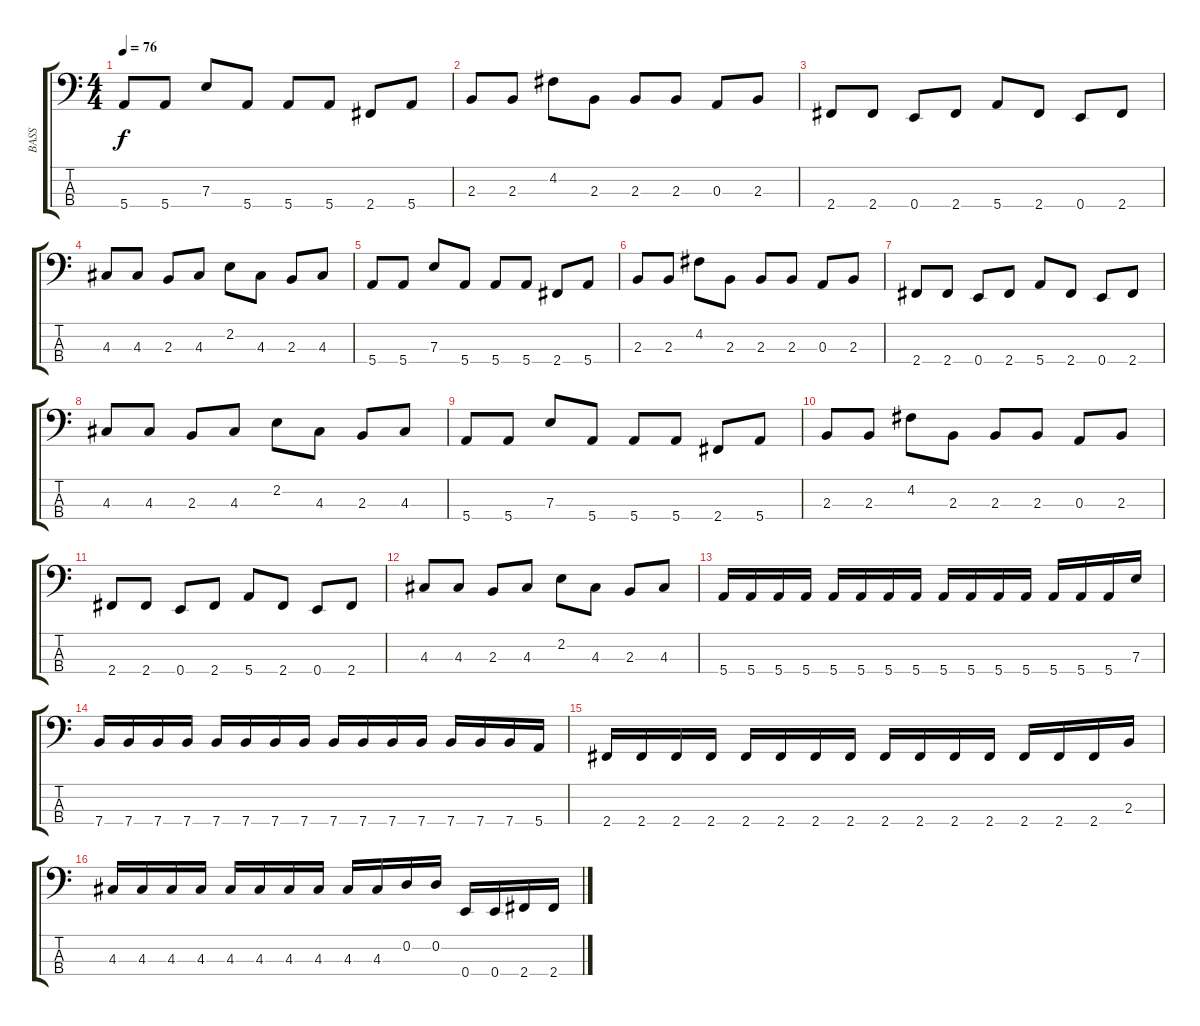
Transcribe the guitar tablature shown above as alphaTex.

\track ("BASS" "BASS") {instrument electricbasspick}
\staff {score tabs}
\tuning (G2 D2 A1 E1) {hide}
\ts (4 4)
\tempo 76
\clef f4
\ks c
5.4.8{dy f} 5.4.8 7.3.8 5.4.8 5.4.8 5.4.8 2.4.8 5.4.8 |
2.3.8 2.3.8 4.2.8 2.3.8 2.3.8 2.3.8 0.3.8 2.3.8 |
2.4.8 2.4.8 0.4.8 2.4.8 5.4.8 2.4.8 0.4.8 2.4.8 |
4.3.8 4.3.8 2.3.8 4.3.8 2.2.8 4.3.8 2.3.8 4.3.8 |
5.4.8 5.4.8 7.3.8 5.4.8 5.4.8 5.4.8 2.4.8 5.4.8 |
2.3.8 2.3.8 4.2.8 2.3.8 2.3.8 2.3.8 0.3.8 2.3.8 |
2.4.8 2.4.8 0.4.8 2.4.8 5.4.8 2.4.8 0.4.8 2.4.8 |
4.3.8 4.3.8 2.3.8 4.3.8 2.2.8 4.3.8 2.3.8 4.3.8 |
5.4.8 5.4.8 7.3.8 5.4.8 5.4.8 5.4.8 2.4.8 5.4.8 |
2.3.8 2.3.8 4.2.8 2.3.8 2.3.8 2.3.8 0.3.8 2.3.8 |
2.4.8 2.4.8 0.4.8 2.4.8 5.4.8 2.4.8 0.4.8 2.4.8 |
4.3.8 4.3.8 2.3.8 4.3.8 2.2.8 4.3.8 2.3.8 4.3.8 |
5.4.16 5.4.16 5.4.16 5.4.16 5.4.16 5.4.16 5.4.16 5.4.16 5.4.16 5.4.16 5.4.16 5.4.16 5.4.16 5.4.16 5.4.16 7.3.16 |
7.4.16 7.4.16 7.4.16 7.4.16 7.4.16 7.4.16 7.4.16 7.4.16 7.4.16 7.4.16 7.4.16 7.4.16 7.4.16 7.4.16 7.4.16 5.4.16 |
2.4.16 2.4.16 2.4.16 2.4.16 2.4.16 2.4.16 2.4.16 2.4.16 2.4.16 2.4.16 2.4.16 2.4.16 2.4.16 2.4.16 2.4.16 2.3.16 |
4.3.16 4.3.16 4.3.16 4.3.16 4.3.16 4.3.16 4.3.16 4.3.16 4.3.16 4.3.16 0.2.16 0.2.16 0.4.16 0.4.16 2.4.16 2.4.16
